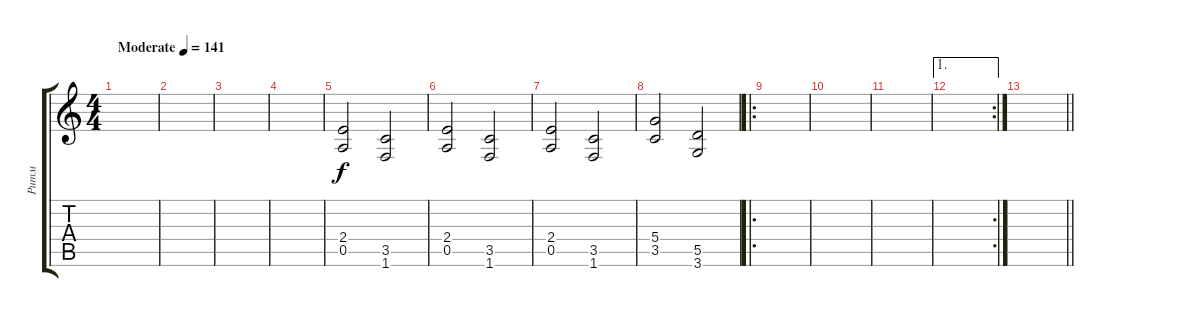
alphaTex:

\track ("Ритм" "Ритм") {instrument distortionguitar}
\staff {score tabs}
\tuning (E4 B3 G3 D3 A2 E2) {hide}
\ts (4 4)
\tempo (141 "Moderate")
\clef g2
\ks c
|
|
|
|
(2.4 0.5).2 (3.5 1.6).2 |
(2.4 0.5).2 (3.5 1.6).2 |
(2.4 0.5).2 (3.5 1.6).2 |
(5.4 3.5).2 (5.5 3.6).2 |
\ro
|
|
|
\ae 1
\rc 2
|
\barLineRight lightlight
